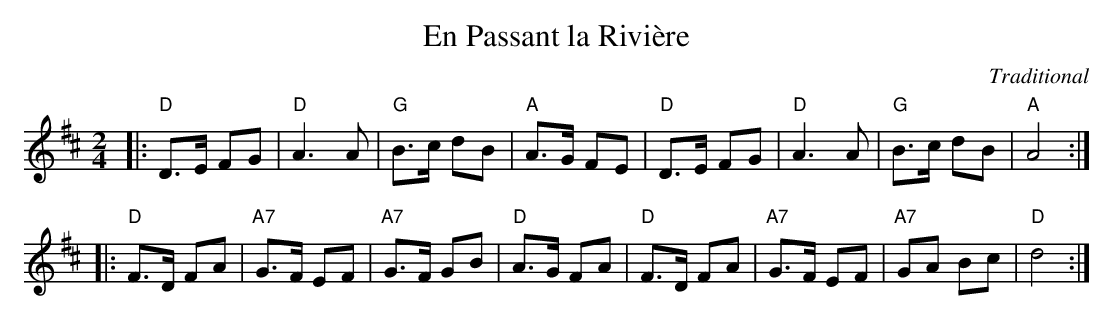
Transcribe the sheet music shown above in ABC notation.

X:1
T: En Passant la Rivi\`ere
C: Traditional
M: 2/4
L: 1/8
K: D
|:\
"D"D>E FG | "D"A3 A | "G"B>c dB | "A"A>G FE |\
"D"D>E FG | "D"A3 A | "G"B>c dB | "A"A4 :|
|:\
"D"F>D FA | "A7"G>F EF | "A7"G>F GB | "D"A>G FA |\
"D"F>D FA | "A7"G>F EF | "A7"GA Bc | "D"d4 :|
